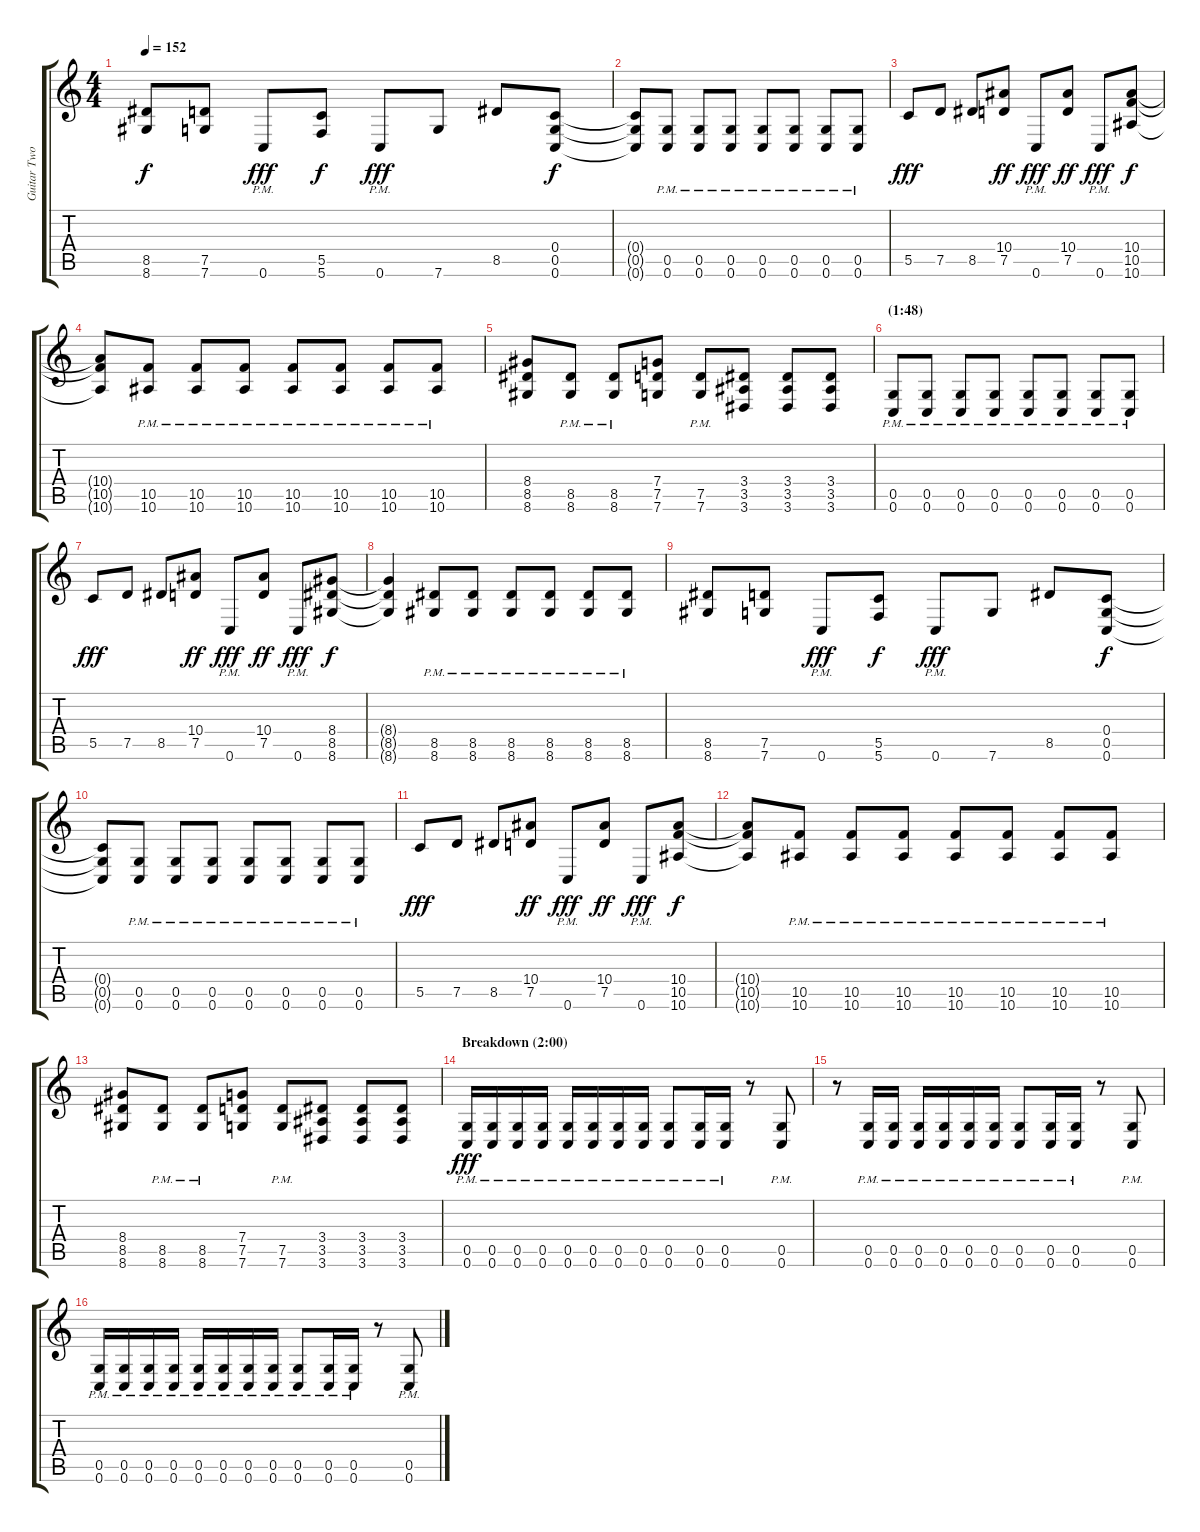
\track ("Guitar Two" "Guitar Two") {instrument overdrivenguitar}
\staff {score tabs}
\tuning (D4 A3 F3 C3 G2 C2) {hide}
\ts (4 4)
\tempo 152
\clef g2
\ks c
(8.5 8.6).8{dy f} (7.5 7.6).8 0.6{pm}.8{dy fff} (5.5 5.6).8{dy f} 0.6{pm}.8{dy fff} 7.6.8 8.5.8 (0.4 0.5 0.6).8{dy f} |
(0.4{t} 0.5{t} 0.6{t}).8 (0.5{pm} 0.6{pm}).8 (0.5{pm} 0.6{pm}).8 (0.5{pm} 0.6{pm}).8 (0.5{pm} 0.6{pm}).8 (0.5{pm} 0.6{pm}).8 (0.5{pm} 0.6{pm}).8 (0.5{pm} 0.6{pm}).8 |
5.5.8{dy fff} 7.5.8 8.5.8 (10.4 7.5).8{dy ff} 0.6{pm}.8{dy fff} (10.4 7.5).8{dy ff} 0.6{pm}.8{dy fff} (10.4 10.5 10.6).8{dy f} |
(10.4{t} 10.5{t} 10.6{t}).8 (10.5{pm} 10.6{pm}).8 (10.5{pm} 10.6{pm}).8 (10.5{pm} 10.6{pm}).8 (10.5{pm} 10.6{pm}).8 (10.5{pm} 10.6{pm}).8 (10.5{pm} 10.6{pm}).8 (10.5{pm} 10.6{pm}).8 |
(8.4 8.5 8.6).8 (8.5{pm} 8.6{pm}).8 (8.5{pm} 8.6{pm}).8 (7.4 7.5 7.6).8 (7.5{pm} 7.6{pm}).8 (3.4 3.5 3.6).8 (3.4 3.5 3.6).8 (3.4 3.5 3.6).8 |
\section ("" "(1:48)")
(0.5{pm} 0.6{pm}).8 (0.5{pm} 0.6{pm}).8 (0.5{pm} 0.6{pm}).8 (0.5{pm} 0.6{pm}).8 (0.5{pm} 0.6{pm}).8 (0.5{pm} 0.6{pm}).8 (0.5{pm} 0.6{pm}).8 (0.5{pm} 0.6{pm}).8 |
5.5.8{dy fff} 7.5.8 8.5.8 (10.4 7.5).8{dy ff} 0.6{pm}.8{dy fff} (10.4 7.5).8{dy ff} 0.6{pm}.8{dy fff} (8.4 8.5 8.6).8{dy f} |
(8.4{t} 8.5{t} 8.6{t}).4 (8.5{pm} 8.6{pm}).8 (8.5{pm} 8.6{pm}).8 (8.5{pm} 8.6{pm}).8 (8.5{pm} 8.6{pm}).8 (8.5{pm} 8.6{pm}).8 (8.5{pm} 8.6{pm}).8 |
(8.5 8.6).8 (7.5 7.6).8 0.6{pm}.8{dy fff} (5.5 5.6).8{dy f} 0.6{pm}.8{dy fff} 7.6.8 8.5.8 (0.4 0.5 0.6).8{dy f} |
(0.4{t} 0.5{t} 0.6{t}).8 (0.5{pm} 0.6{pm}).8 (0.5{pm} 0.6{pm}).8 (0.5{pm} 0.6{pm}).8 (0.5{pm} 0.6{pm}).8 (0.5{pm} 0.6{pm}).8 (0.5{pm} 0.6{pm}).8 (0.5{pm} 0.6{pm}).8 |
5.5.8{dy fff} 7.5.8 8.5.8 (10.4 7.5).8{dy ff} 0.6{pm}.8{dy fff} (10.4 7.5).8{dy ff} 0.6{pm}.8{dy fff} (10.4 10.5 10.6).8{dy f} |
(10.4{t} 10.5{t} 10.6{t}).8 (10.5{pm} 10.6{pm}).8 (10.5{pm} 10.6{pm}).8 (10.5{pm} 10.6{pm}).8 (10.5{pm} 10.6{pm}).8 (10.5{pm} 10.6{pm}).8 (10.5{pm} 10.6{pm}).8 (10.5{pm} 10.6{pm}).8 |
(8.4 8.5 8.6).8 (8.5{pm} 8.6{pm}).8 (8.5{pm} 8.6{pm}).8 (7.4 7.5 7.6).8 (7.5{pm} 7.6{pm}).8 (3.4 3.5 3.6).8 (3.4 3.5 3.6).8 (3.4 3.5 3.6).8 |
\section ("" "Breakdown (2:00)")
(0.5{pm} 0.6{pm}).16{dy fff} (0.5{pm} 0.6{pm}).16 (0.5{pm} 0.6{pm}).16 (0.5{pm} 0.6{pm}).16 (0.5{pm} 0.6{pm}).16 (0.5{pm} 0.6{pm}).16 (0.5{pm} 0.6{pm}).16 (0.5{pm} 0.6{pm}).16 (0.5{pm} 0.6{pm}).8 (0.5{pm} 0.6{pm}).16 (0.5{pm} 0.6{pm}).16 r.8 (0.5{pm} 0.6{pm}).8 |
r.8 (0.5{pm} 0.6{pm}).16 (0.5{pm} 0.6{pm}).16 (0.5{pm} 0.6{pm}).16 (0.5{pm} 0.6{pm}).16 (0.5{pm} 0.6{pm}).16 (0.5{pm} 0.6{pm}).16 (0.5{pm} 0.6{pm}).8 (0.5{pm} 0.6{pm}).16 (0.5{pm} 0.6{pm}).16 r.8 (0.5{pm} 0.6{pm}).8 |
(0.5{pm} 0.6{pm}).16 (0.5{pm} 0.6{pm}).16 (0.5{pm} 0.6{pm}).16 (0.5{pm} 0.6{pm}).16 (0.5{pm} 0.6{pm}).16 (0.5{pm} 0.6{pm}).16 (0.5{pm} 0.6{pm}).16 (0.5{pm} 0.6{pm}).16 (0.5{pm} 0.6{pm}).8 (0.5{pm} 0.6{pm}).16 (0.5{pm} 0.6{pm}).16 r.8 (0.5{pm} 0.6{pm}).8
